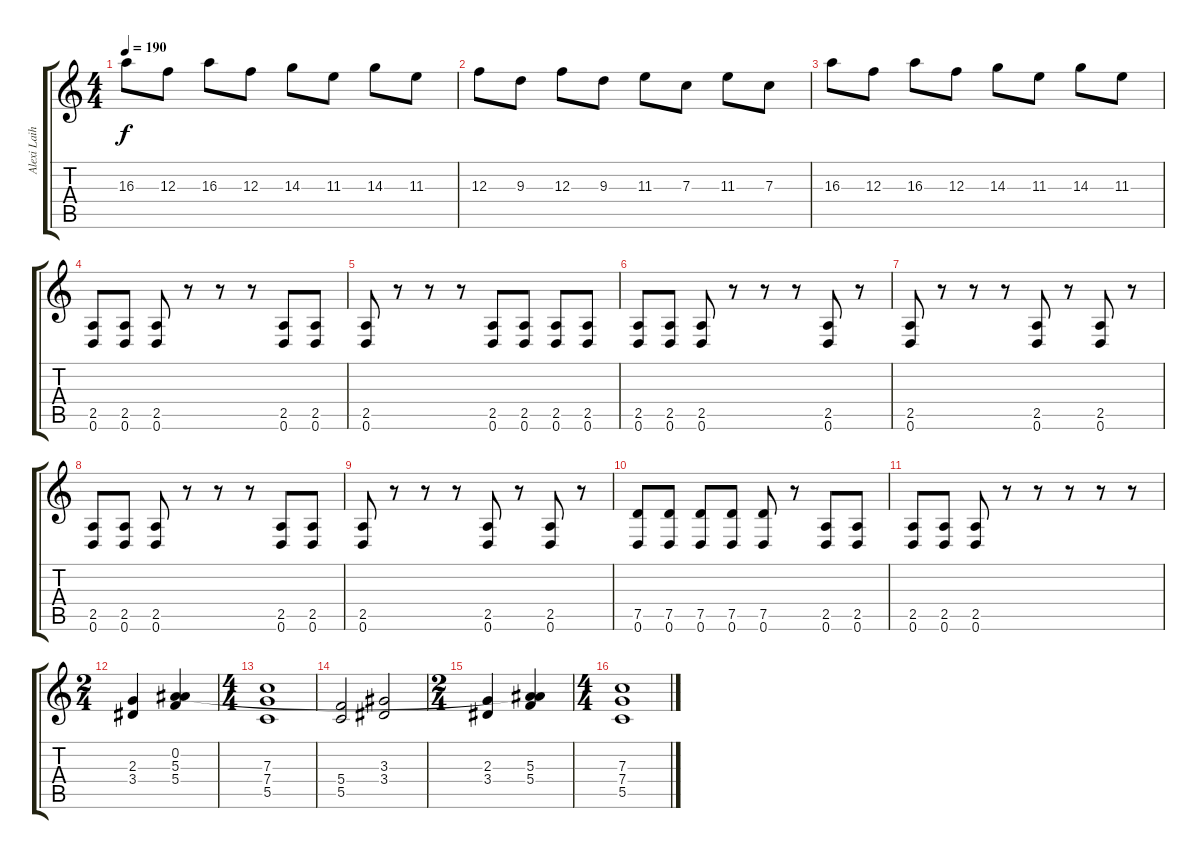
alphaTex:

\track ("Alexi Laiho" "Alexi Laih") {instrument distortionguitar}
\staff {score tabs}
\tuning (D4 A3 F3 C3 G2 D2) {hide}
\ts (4 4)
\tempo 190
\clef g2
\ks c
16.3.8{dy f} 12.3.8 16.3.8 12.3.8 14.3.8 11.3.8 14.3.8 11.3.8 |
12.3.8 9.3.8 12.3.8 9.3.8 11.3.8 7.3.8 11.3.8 7.3.8 |
16.3.8 12.3.8 16.3.8 12.3.8 14.3.8 11.3.8 14.3.8 11.3.8 |
(2.5 0.6).8{instrument distortionguitar} (2.5 0.6).8 (2.5 0.6).8 r.8 r.8 r.8 (2.5 0.6).8 (2.5 0.6).8 |
(2.5 0.6).8 r.8 r.8 r.8 (2.5 0.6).8 (2.5 0.6).8 (2.5 0.6).8 (2.5 0.6).8 |
(2.5 0.6).8 (2.5 0.6).8 (2.5 0.6).8 r.8 r.8 r.8 (2.5 0.6).8 r.8 |
(2.5 0.6).8 r.8 r.8 r.8 (2.5 0.6).8 r.8 (2.5 0.6).8 r.8 |
(2.5 0.6).8 (2.5 0.6).8 (2.5 0.6).8 r.8 r.8 r.8 (2.5 0.6).8 (2.5 0.6).8 |
(2.5 0.6).8 r.8 r.8 r.8 (2.5 0.6).8 r.8 (2.5 0.6).8 r.8 |
(7.5 0.6).8 (7.5 0.6).8 (7.5 0.6).8 (7.5 0.6).8 (7.5 0.6).8 r.8 (2.5 0.6).8 (2.5 0.6).8 |
(2.5 0.6).8 (2.5 0.6).8 (2.5 0.6).8 r.8 r.8 r.8 r.8 r.8 |
\ts (2 4)
(2.3 3.4).4{balance 16} (0.2 5.3 5.4).4 |
\ts (4 4)
(7.3 7.4 5.5).1 |
(5.4 5.5).2 (3.3 3.4).2 |
\ts (2 4)
(2.3 3.4).4{balance 16} (0.2{t} 5.3 5.4).4 |
\ts (4 4)
(7.3 7.4 5.5).1
